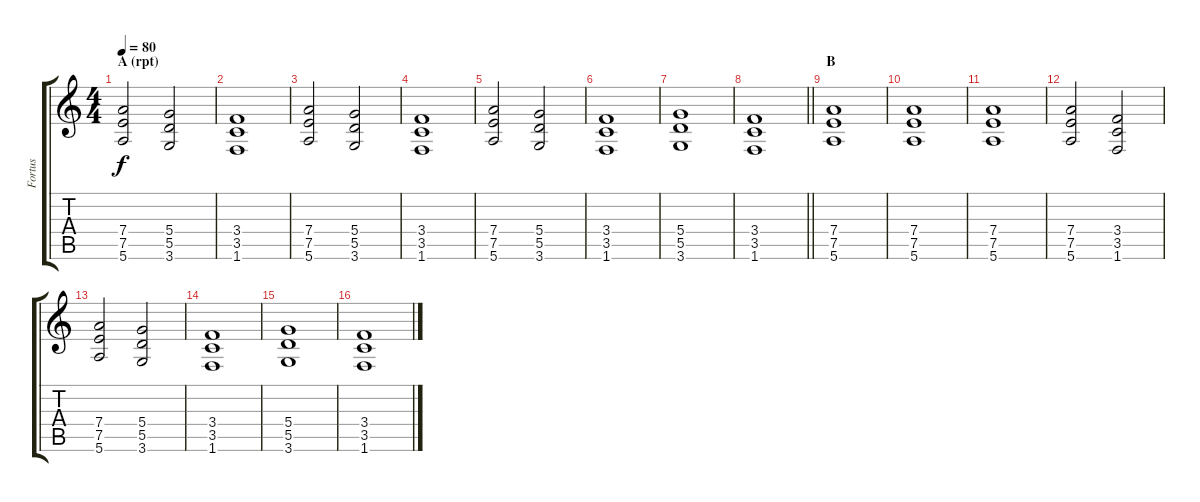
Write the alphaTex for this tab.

\track ("Fortus" "Fortus") {instrument distortionguitar}
\staff {score tabs}
\tuning (E4 B3 G3 D3 A2 E2) {hide}
\ts (4 4)
\section ("" "A (rpt)")
\tempo 80
\clef g2
\ks c
(7.4 7.5 5.6).2{dy f} (5.4 5.5 3.6).2 |
(3.4 3.5 1.6).1 |
(7.4 7.5 5.6).2 (5.4 5.5 3.6).2 |
(3.4 3.5 1.6).1 |
(7.4 7.5 5.6).2 (5.4 5.5 3.6).2 |
(3.4 3.5 1.6).1 |
(5.4 5.5 3.6).1 |
\barLineRight lightlight
(3.4 3.5 1.6).1 |
\section ("" "B")
(7.4 7.5 5.6).1 |
(7.4 7.5 5.6).1 |
(7.4 7.5 5.6).1 |
(7.4 7.5 5.6).2 (3.4 3.5 1.6).2 |
(7.4 7.5 5.6).2 (5.4 5.5 3.6).2 |
(3.4 3.5 1.6).1 |
(5.4 5.5 3.6).1 |
(3.4 3.5 1.6).1
